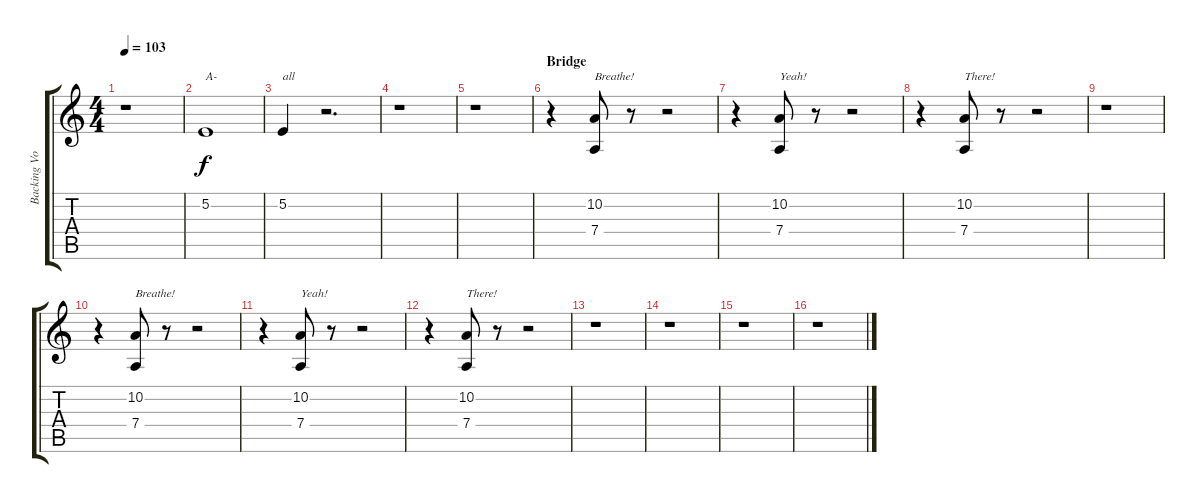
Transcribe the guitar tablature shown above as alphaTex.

\track ("Backing Vocals - Chris Chasse" "Backing Vo") {instrument bassoon}
\staff {score tabs}
\tuning (E4 B3 G3 D3 A2 E2) {hide}
\ts (4 4)
\tempo 103
\clef g2
\ks c
r.1{dy f} |
5.2.1{txt "A-"} |
5.2.4{txt "all"} r.2{d} |
r.1 |
r.1 |
\section ("" "Bridge")
r.4 (10.2 7.4).8{txt "Breathe!"} r.8 r.2 |
r.4 (10.2 7.4).8{txt "Yeah!"} r.8 r.2 |
r.4 (10.2 7.4).8{txt "There!"} r.8 r.2 |
r.1 |
r.4 (10.2 7.4).8{txt "Breathe!"} r.8 r.2 |
r.4 (10.2 7.4).8{txt "Yeah!"} r.8 r.2 |
r.4 (10.2 7.4).8{txt "There!"} r.8 r.2 |
r.1 |
r.1 |
r.1 |
r.1
